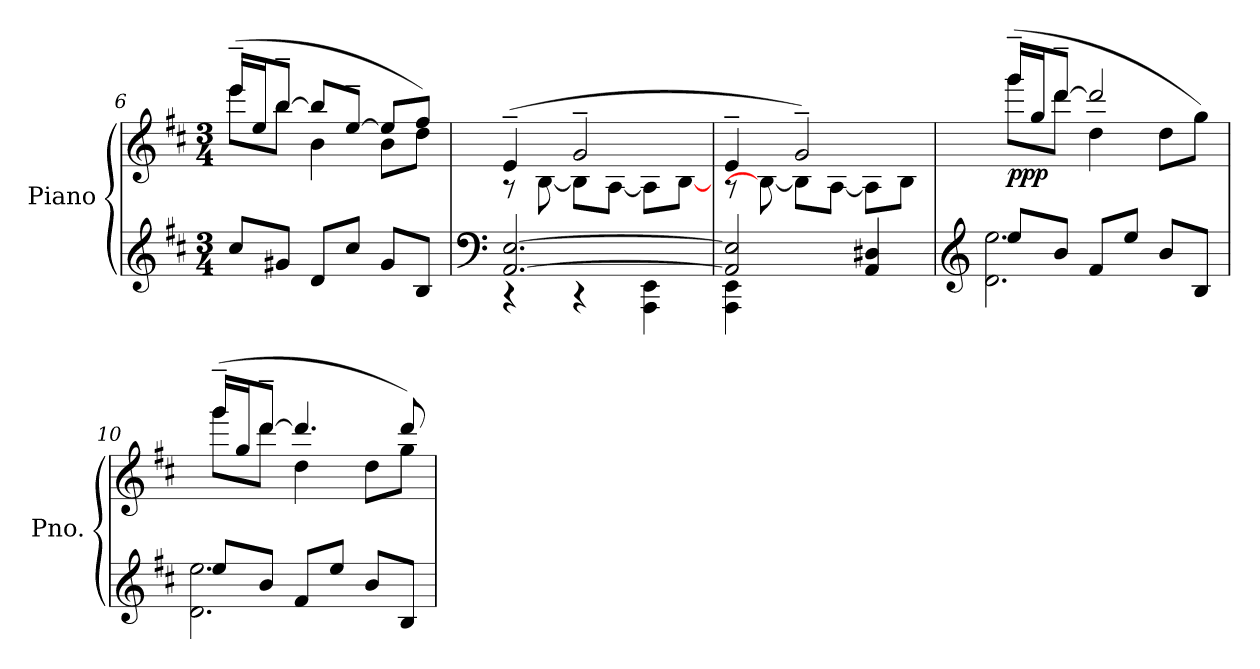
**kern	**kern	**dynam
*part1	*part1	*part1
*staff2	*staff1	*staff1/2
*I"Piano	*	*
*I'Pno.	*	*
*clefG2	*clefG2	*
*k[f#c#]	*k[f#c#]	*
*M3/4	*M3/4	*
=6	=6	=6
*	*^	*
8cc#/L	(>16eee~/LL	8eee\L	.
.	16ee/J	.	.
8g#X/J	[8bb~/J	8bb\J	.
8d/L	8bb/L]	4b\	.
8cc#/J	[8ee~/J	.	.
8g#/L	8ee/L]	8b\L	.
8B/J	8ff#/J)	8dd\J	.
=7	=7	=7	=7
*clefF4	*	*	*
*^	*	*	*
[2.AA/ [2.E/	4r	(>4e~/	8r	.
.	.	.	[8B\	.
.	4r	2g~/	8B\L]	.
.	.	.	[8A\J	.
.	4AAA\ 4EE\	.	8A\L]	.
.	.	.	[8B\J	.
!!LO:LB:g=z	!!
=8	=8	=8	=8	=8
2AA/] 2E/]	4AAA\ 4EE\	4e~/	8r	.
.	.	.	8B\_	.
.	2ryy	2g~/)	8B\L]	.
.	.	.	[8A\J	.
4AA/ 4D#X/	.	.	8A\L]	.
.	.	.	8B\J	.
=9	=9	=9	=9	=9
*clefG2	*	*	*	*
!	!	!	!	!LO:DY:b
8ee/L	2.d\ 2.ee\	(>16ggg~/LL	8ggg\L	ppp
.	.	16gg/J	.	.
8b/J	.	[8ddd~/J	8ddd\J	.
8f#/L	.	2ddd/]	4dd\	.
8ee/J	.	.	.	.
8b/L	.	.	8dd\L	.
8B/J	.	.	8gg\J)	.
=10	=10	=10	=10	=10
8ee/L	2.d\ 2.ee\	(>16ggg~/LL	8ggg\L	.
.	.	16gg/J	.	.
8b/J	.	[8ddd~/J	8ddd\J	.
8f#/L	.	4.ddd/]	4dd\	.
8ee/J	.	.	.	.
8b/L	.	.	8dd\L	.
8B/J	.	8ddd/)	8gg\J	.
*v	*v	*	*	*
*	*v	*v	*
=	=	=
*-	*-	*-
